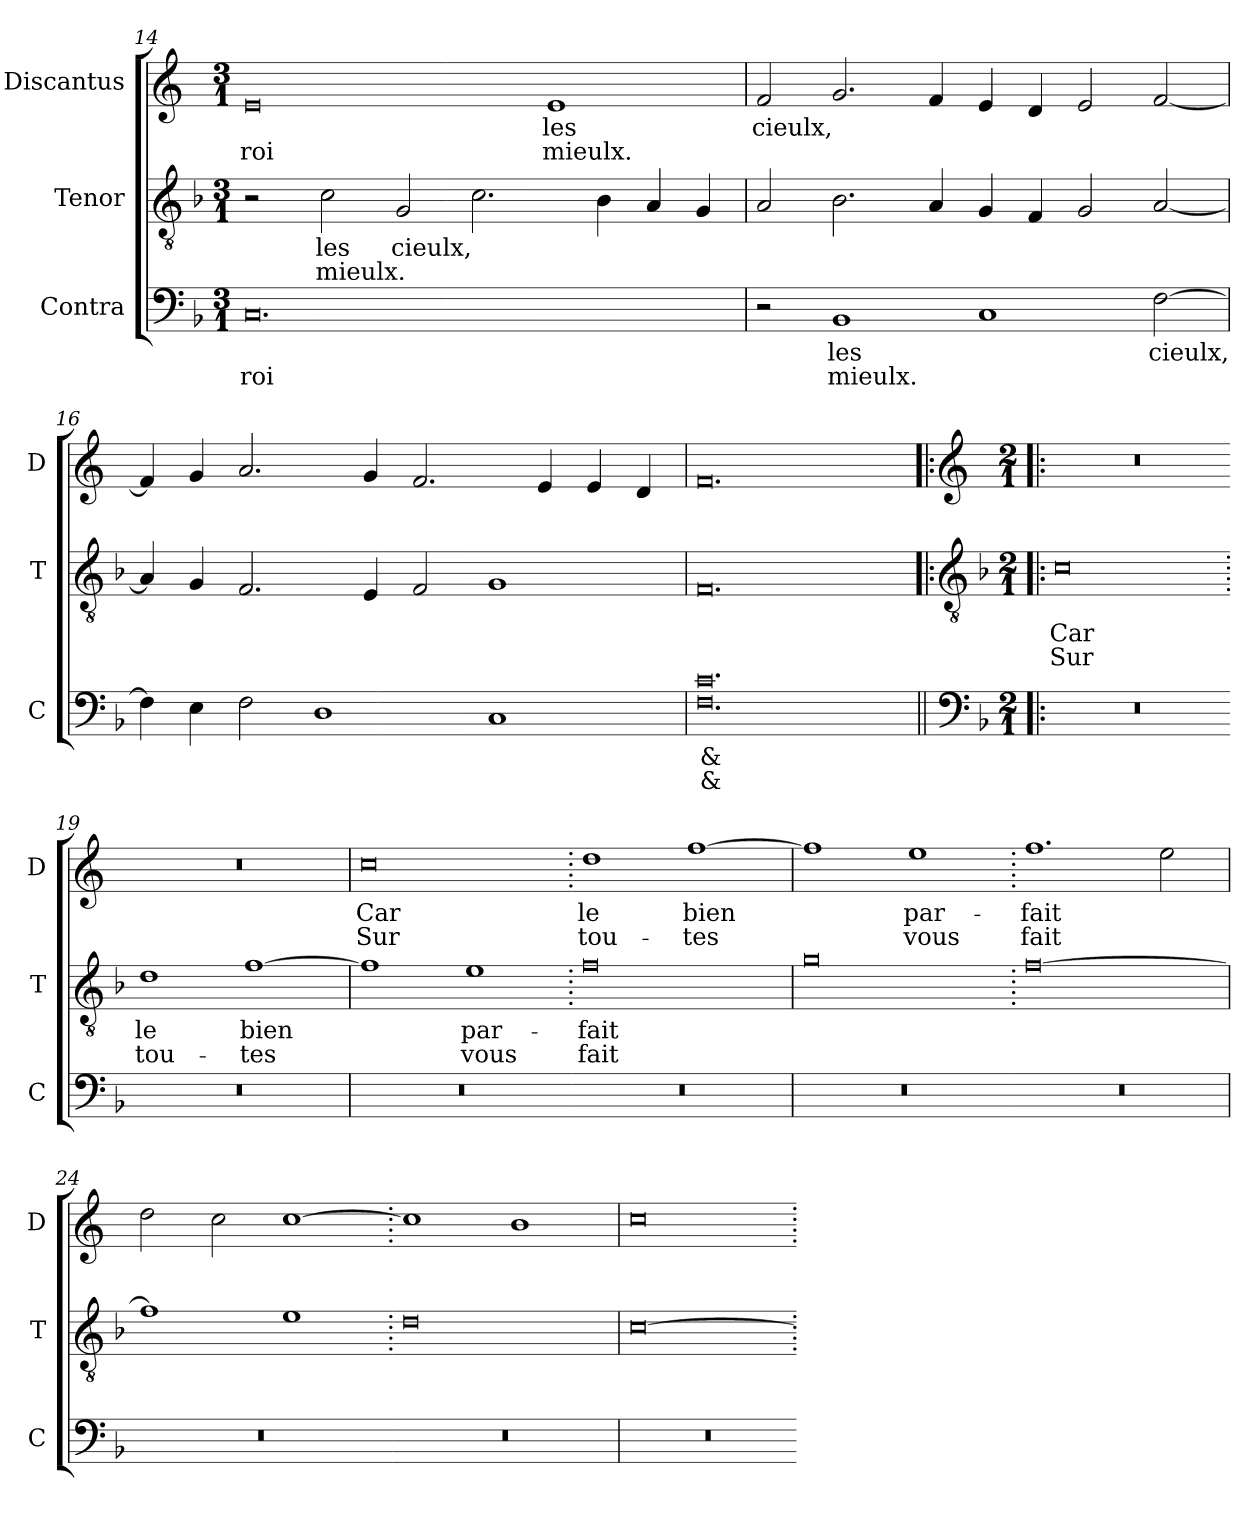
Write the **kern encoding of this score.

**kern	**text	**text	**kern	**text	**text	**kern	**text	**text
*part3	*part3	*part3	*part2	*part2	*part2	*part1	*part1	*part1
*staff3	*staff3	*staff3	*staff2	*staff2	*staff2	*staff1	*staff1	*staff1
*I"Contra	*	*	*I"Tenor	*	*	*I"Discantus	*	*
*I'C	*	*	*I'T	*	*	*I'D	*	*
*clefF4	*	*	*clefGv2	*	*	*clefG2	*	*
*k[b-]	*	*	*k[b-]	*	*	*k[]	*	*
*M3/1	*	*	*M3/1	*	*	*M3/1	*	*
=14	=14	=14	=14	=14	=14	=14	=14	=14
0.C	.	-roi	2r	.	.	0e	.	-roi
.	.	.	2c\	les	mieulx.	.	.	.
.	.	.	2G/	cieulx,	.	.	.	.
.	.	.	2.c\	.	.	.	.	.
.	.	.	.	.	.	1e	les	mieulx.
.	.	.	4B-\	.	.	.	.	.
.	.	.	4A/	.	.	.	.	.
.	.	.	4G/	.	.	.	.	.
=15	=15	=15	=15	=15	=15	=15	=15	=15
2r	.	.	2A/	.	.	2f/	cieulx,	.
1BB-	les	mieulx.	2.B-\	.	.	2.g/	.	.
.	.	.	4A/	.	.	4f/	.	.
1C	.	.	4G/	.	.	4e/	.	.
.	.	.	4F/	.	.	4d/	.	.
.	.	.	2G/	.	.	2e/	.	.
[2F\	cieulx,	.	[2A/	.	.	[2f/	.	.
=16	=16	=16	=16	=16	=16	=16	=16	=16
4F\]	.	.	4A/]	.	.	4f/]	.	.
4E\	.	.	4G/	.	.	4g/	.	.
2F\	.	.	2.F/	.	.	2.a/	.	.
1D	.	.	.	.	.	.	.	.
.	.	.	4E/	.	.	4g/	.	.
.	.	.	2F/	.	.	2.f/	.	.
1C	.	.	1G	.	.	.	.	.
.	.	.	.	.	.	4e/	.	.
.	.	.	.	.	.	4e/	.	.
.	.	.	.	.	.	4d/	.	.
=17	=17	=17	=17	=17	=17	=17	=17	=17
*^	*	*	*	*	*	*	*	*
0.F\	0.c/	&	&	0.F	.	.	0.f	.	.
*v	*v	*	*	*	*	*	*	*	*
!!LO:LB:g=z
=18||	=18!|:	=18!|:	=18!|:	=18!|:	=18!|:	=18!|:	=18!|:	=18!|:
*clefF4	*	*	*clefGv2	*	*	*clefG2	*	*
*k[b-]	*	*	*k[b-]	*	*	*k[]	*	*
*M2/1	*	*	*M2/1	*	*	*M2/1	*	*
*	*	*	*	*	*	*MM320	*	*
0r	.	.	0c	Car	Sur	0r	.	.
=19	=19.	=19.	=19.	=19.	=19.	=19.	=19.	=19.
0r	.	.	1d	le	tou-	0r	.	.
.	.	.	[1f	bien	-tes	.	.	.
=20	=20	=20	=20	=20	=20	=20	=20	=20
0r	.	.	1f]	.	.	0cc	Car	Sur
.	.	.	1e	par-	vous	.	.	.
=21	=21.	=21.	=21.	=21.	=21.	=21.	=21.	=21.
0r	.	.	0f	-fait	fait	1dd	le	tou-
.	.	.	.	.	.	[1ff	bien	-tes
=22	=22	=22	=22	=22	=22	=22	=22	=22
0r	.	.	0g	.	.	1ff]	.	.
.	.	.	.	.	.	1ee	par-	vous
=23	=23.	=23.	=23.	=23.	=23.	=23.	=23.	=23.
0r	.	.	[0f	.	.	1.ff	-fait	fait
.	.	.	.	.	.	2ee\	.	.
=24	=24	=24	=24	=24	=24	=24	=24	=24
0r	.	.	1f]	.	.	2dd\	.	.
.	.	.	.	.	.	2cc\	.	.
.	.	.	1e	.	.	[1cc	.	.
=25	=25.	=25.	=25.	=25.	=25.	=25.	=25.	=25.
0r	.	.	0d	.	.	1cc]	.	.
.	.	.	.	.	.	1b	.	.
=26	=26	=26	=26	=26	=26	=26	=26	=26
0r	.	.	[0c	.	.	0cc	.	.
=	=.	=.	=.	=.	=.	=.	=.	=.
*-	*-	*-	*-	*-	*-	*-	*-	*-
